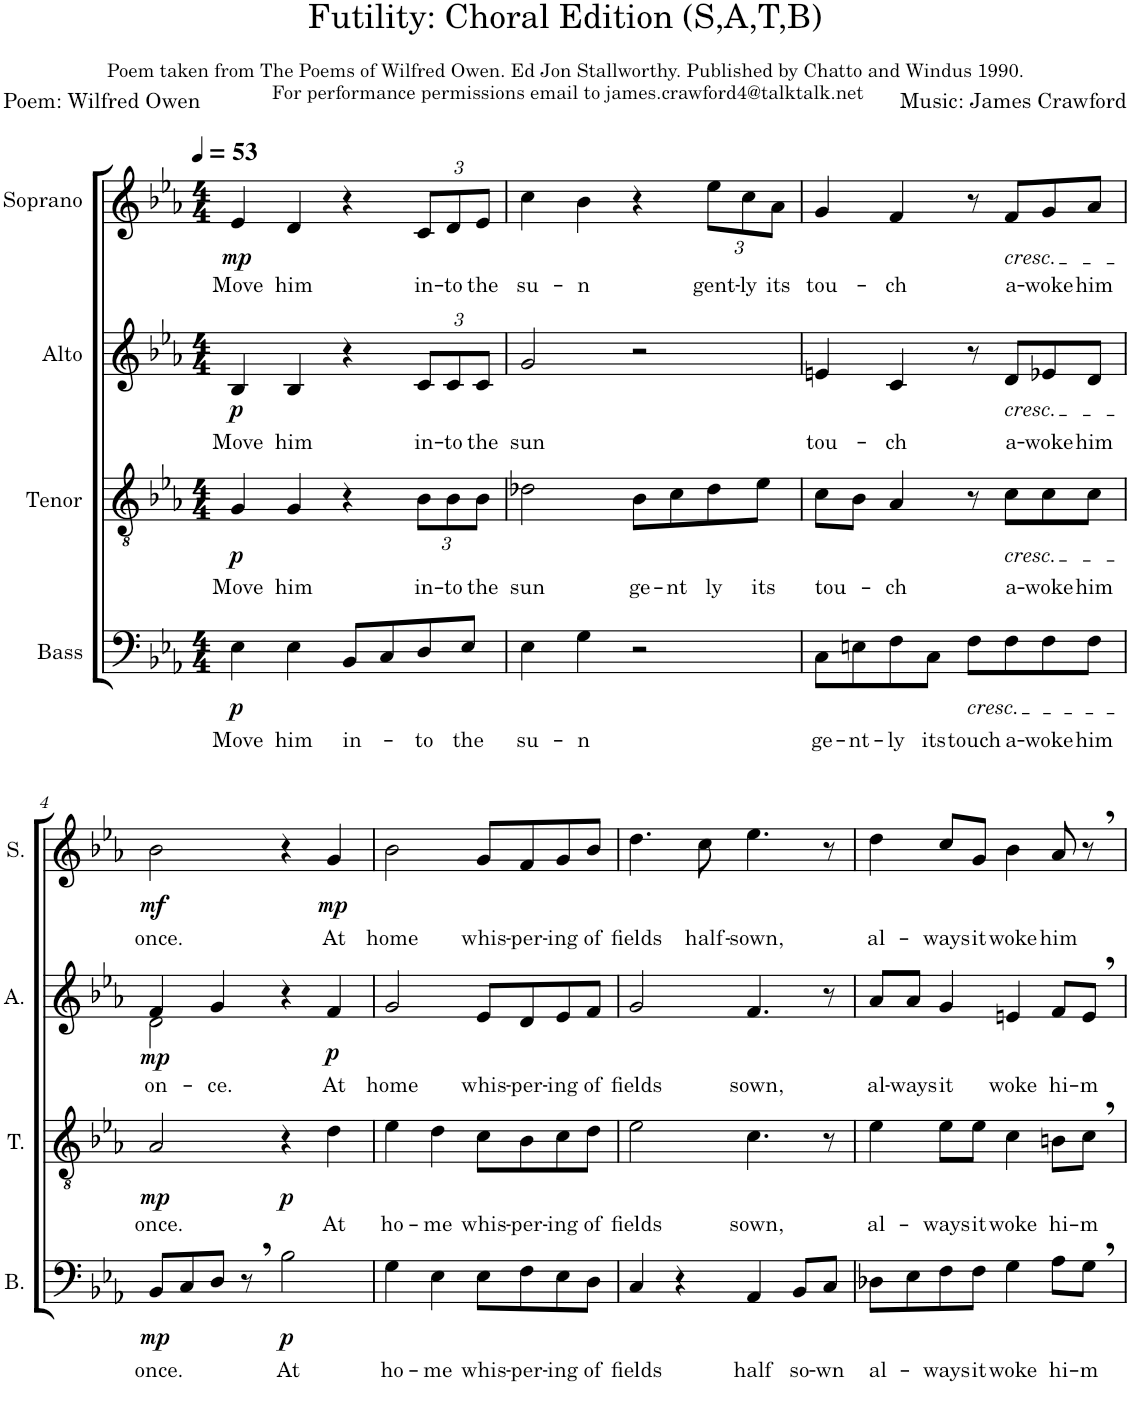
**kern	**text	**dynam	**kern	**text	**dynam	**kern	**text	**dynam	**kern	**text	**dynam
*part4	*part4	*part4	*part3	*part3	*part3	*part2	*part2	*part2	*part1	*part1	*part1
*staff4	*staff4	*staff4	*staff3	*staff3	*staff3	*staff2	*staff2	*staff2	*staff1	*staff1	*staff1
*I"Bass	*	*	*I"Tenor	*	*	*I"Alto	*	*	*I"Soprano	*	*
*I'B.	*	*	*I'T.	*	*	*I'A.	*	*	*I'S.	*	*
*clefF4	*	*	*clefGv2	*	*	*clefG2	*	*	*clefG2	*	*
*k[b-e-a-]	*	*	*k[b-e-a-]	*	*	*k[b-e-a-]	*	*	*k[b-e-a-]	*	*
*M4/4	*	*	*M4/4	*	*	*M4/4	*	*	*M4/4	*	*
*MM53	*	*	*MM53	*	*	*MM53	*	*	*MM53	*	*
=1	=1	=1	=1	=1	=1	=1	=1	=1	=1	=1	=1
!	!LO:LY:b	!LO:DY:b	!	!LO:LY:b	!LO:DY:b	!	!LO:LY:b	!LO:DY:b	!	!LO:LY:b	!LO:DY:b
4E-\	Move	p	4G/	Move	p	4B-/	Move	p	4e-/	Move	mp
!	!LO:LY:b	!	!	!LO:LY:b	!	!	!LO:LY:b	!	!	!LO:LY:b	!
4E-\	him	.	4G/	him	.	4B-/	him	.	4d/	him	.
!	!LO:LY:b	!	!	!	!	!	!	!	!	!	!
8BB-/L	in-	.	4r	.	.	4r	.	.	4r	.	.
8C/	.	.	.	.	.	.	.	.	.	.	.
!	!LO:LY:b	!	!	!	!	!	!	!	!	!	!
*	*	*	*Xbrackettup	*	*	*	*	*	*	*	*
!	!	!	!	!LO:LY:b	!	!	!	!	!	!	!
*	*	*	*	*	*	*Xbrackettup	*	*	*	*	*
!	!	!	!	!	!	!	!LO:LY:b	!	!	!	!
*	*	*	*	*	*	*	*	*	*Xbrackettup	*	*
!	!	!	!	!	!	!	!	!	!	!LO:LY:b	!
8D/	-to	.	12B-\L	in-	.	12c/L	in-	.	12c/L	in-	.
!	!	!	!	!LO:LY:b	!	!	!LO:LY:b	!	!	!LO:LY:b	!
.	.	.	12B-\	-to	.	12c/	-to	.	12d/	-to	.
!	!LO:LY:b	!	!	!	!	!	!	!	!	!	!
8E-/J	the	.	.	.	.	.	.	.	.	.	.
!	!	!	!	!LO:LY:b	!	!	!LO:LY:b	!	!	!LO:LY:b	!
.	.	.	12B-\J	the	.	12c/J	the	.	12e-/J	the	.
=2	=2	=2	=2	=2	=2	=2	=2	=2	=2	=2	=2
!	!LO:LY:b	!	!	!LO:LY:b	!	!	!LO:LY:b	!	!	!LO:LY:b	!
4E-\	su-	.	2d-X\	sun	.	2g/	sun	.	4cc\	su-	.
!	!LO:LY:b	!	!	!	!	!	!	!	!	!LO:LY:b	!
4G\	-n	.	.	.	.	.	.	.	4b-\	-n	.
!	!	!	!	!LO:LY:b	!	!	!	!	!	!	!
2r	.	.	8B-\L	ge-	.	2r	.	.	4r	.	.
!	!	!	!	!LO:LY:b	!	!	!	!	!	!	!
.	.	.	8c\	-nt	.	.	.	.	.	.	.
!	!	!	!	!LO:LY:b	!	!	!	!	!	!LO:LY:b	!
.	.	.	8d-\	ly	.	.	.	.	12ee-\L	gent-	.
!	!	!	!	!	!	!	!	!	!	!LO:LY:b	!
.	.	.	.	.	.	.	.	.	12cc\	-ly	.
!	!	!	!	!LO:LY:b	!	!	!	!	!	!	!
.	.	.	8e-\J	its	.	.	.	.	.	.	.
!	!	!	!	!	!	!	!	!	!	!LO:LY:b	!
.	.	.	.	.	.	.	.	.	12a-\J	its	.
=3	=3	=3	=3	=3	=3	=3	=3	=3	=3	=3	=3
!	!LO:LY:b	!	!	!LO:LY:b	!	!	!LO:LY:b	!	!	!LO:LY:b	!
8C\L	ge-	.	8c\L	tou-	.	4en/	tou-	.	4g/	tou-	.
!	!LO:LY:b	!	!	!	!	!	!	!	!	!	!
8En\	-nt-	.	8B-\J	.	.	.	.	.	.	.	.
!	!LO:LY:b	!	!	!LO:LY:b	!	!	!LO:LY:b	!	!	!LO:LY:b	!
8F\	-ly	.	4A-/	-ch	.	4c/	-ch	.	4f/	-ch	.
!	!LO:LY:b	!	!	!	!	!	!	!	!	!	!
8C\J	its	.	.	.	.	.	.	.	.	.	.
!LO:TX:b:i:t=cresc.	!	!	!	!	!	!	!	!	!	!	!
!	!LO:LY:b	!	!	!	!	!	!	!	!	!	!
8F\L	touch	.	8r	.	.	8r	.	.	8r	.	.
!	!	!	!	!	!	!	!	!	!LO:TX:b:i:t=cresc.	!	!
!	!	!	!	!	!	!LO:TX:b:i:t=cresc.	!	!	!	!	!
!	!	!	!LO:TX:b:i:t=cresc.	!	!	!	!	!	!	!	!
!	!LO:LY:b	!	!	!LO:LY:b	!	!	!LO:LY:b	!	!	!LO:LY:b	!
8F\	a-	.	8c\L	a-	.	8d/L	a-	.	8f/L	a-	.
!	!LO:LY:b	!	!	!LO:LY:b	!	!	!LO:LY:b	!	!	!LO:LY:b	!
8F\	-woke	.	8c\	-woke	.	8e-X/	-woke	.	8g/	-woke	.
!	!LO:LY:b	!	!	!LO:LY:b	!	!	!LO:LY:b	!	!	!LO:LY:b	!
8F\J	him	.	8c\J	him	.	8d/J	him	.	8a-/J	him	.
!!LO:LB:g=z
=4	=4	=4	=4	=4	=4	=4	=4	=4	=4	=4	=4
!	!LO:LY:b	!LO:DY:b	!	!LO:LY:b	!LO:DY:b	!	!LO:LY:b	!LO:DY:b	!	!LO:LY:b	!LO:DY:b
*	*	*	*	*	*	*^	*	*	*	*	*
8BB-/L	once.	mp	2A-/	once.	mp	4f/	2d\	on-	mp	2b-\	once.	mf
8C/	.	.	.	.	.	.	.	.	.	.	.	.
!	!	!	!	!	!	!	!	!LO:LY:b	!	!	!	!
8D/J	.	.	.	.	.	4g/	.	-ce.	.	.	.	.
8r	.	.	.	.	.	.	.	.	.	.	.	.
!	!LO:LY:b	!LO:DY:b	!	!	!LO:DY:b	!	!	!	!	!	!	!
2B-\	At	p	4r	.	p	4r	2ryy	.	.	4r	.	.
!	!	!	!	!LO:LY:b	!	!	!	!LO:LY:b	!LO:DY:b	!	!LO:LY:b	!LO:DY:b
.	.	.	4d\	At	.	4f/	.	At	p	4g/	At	mp
*	*	*	*	*	*	*v	*v	*	*	*	*	*
=5	=5	=5	=5	=5	=5	=5	=5	=5	=5	=5	=5
!	!LO:LY:b	!	!	!LO:LY:b	!	!	!LO:LY:b	!	!	!LO:LY:b	!
4G\	ho-	.	4e-\	ho-	.	2g/	home	.	2b-\	home	.
!	!LO:LY:b	!	!	!LO:LY:b	!	!	!	!	!	!	!
4E-\	-me	.	4d\	-me	.	.	.	.	.	.	.
!	!LO:LY:b	!	!	!LO:LY:b	!	!	!LO:LY:b	!	!	!LO:LY:b	!
8E-\L	whis-	.	8c\L	whis-	.	8e-/L	whis-	.	8g/L	whis-	.
!	!LO:LY:b	!	!	!LO:LY:b	!	!	!LO:LY:b	!	!	!LO:LY:b	!
8F\	-per-	.	8B-\	-per-	.	8d/	-per-	.	8f/	-per-	.
!	!LO:LY:b	!	!	!LO:LY:b	!	!	!LO:LY:b	!	!	!LO:LY:b	!
8E-\	-ing	.	8c\	-ing	.	8e-/	-ing	.	8g/	-ing	.
!	!LO:LY:b	!	!	!LO:LY:b	!	!	!LO:LY:b	!	!	!LO:LY:b	!
8D\J	of	.	8d\J	of	.	8f/J	of	.	8b-/J	of	.
=6	=6	=6	=6	=6	=6	=6	=6	=6	=6	=6	=6
!	!LO:LY:b	!	!	!LO:LY:b	!	!	!LO:LY:b	!	!	!LO:LY:b	!
4C/	fields	.	2e-\	fields	.	2g/	fields	.	4.dd\	fields	.
4r	.	.	.	.	.	.	.	.	.	.	.
!	!	!	!	!	!	!	!	!	!	!LO:LY:b	!
.	.	.	.	.	.	.	.	.	8cc\	half-	.
!	!LO:LY:b	!	!	!LO:LY:b	!	!	!LO:LY:b	!	!	!LO:LY:b	!
4AA-/	half	.	4.c\	sown,	.	4.f/	sown,	.	4.ee-\	-sown,	.
!	!LO:LY:b	!	!	!	!	!	!	!	!	!	!
8BB-/L	so-	.	.	.	.	.	.	.	.	.	.
!	!LO:LY:b	!	!	!	!	!	!	!	!	!	!
8C/J	-wn	.	8r	.	.	8r	.	.	8r	.	.
=7	=7	=7	=7	=7	=7	=7	=7	=7	=7	=7	=7
!	!LO:LY:b	!	!	!LO:LY:b	!	!	!LO:LY:b	!	!	!LO:LY:b	!
8D-X\L	al-	.	4e-\	al-	.	8a-/L	al-	.	4dd\	al-	.
!	!	!	!	!	!	!	!LO:LY:b	!	!	!	!
8E-\	.	.	.	.	.	8a-/J	-ways	.	.	.	.
!	!LO:LY:b	!	!	!LO:LY:b	!	!	!LO:LY:b	!	!	!LO:LY:b	!
8F\	-ways	.	8e-\L	-ways	.	4g/	it	.	8cc/L	-ways	.
!	!LO:LY:b	!	!	!LO:LY:b	!	!	!	!	!	!LO:LY:b	!
8F\J	it	.	8e-\J	it	.	.	.	.	8g/J	it	.
!	!LO:LY:b	!	!	!LO:LY:b	!	!	!LO:LY:b	!	!	!LO:LY:b	!
4G\	woke	.	4c\	woke	.	4en/	woke	.	4b-\	woke	.
!	!LO:LY:b	!	!	!LO:LY:b	!	!	!LO:LY:b	!	!	!LO:LY:b	!
8A-\L	hi-	.	8Bn\L	hi-	.	8f/L	hi-	.	8a-/	him	.
!	!LO:LY:b	!	!	!LO:LY:b	!	!	!LO:LY:b	!	!	!	!
8G,\J	-m	.	8c,\J	-m	.	8e,/J	-m	.	8r	.	.
=	=	=	=	=	=	=	=	=	=	=	=
*-	*-	*-	*-	*-	*-	*-	*-	*-	*-	*-	*-
